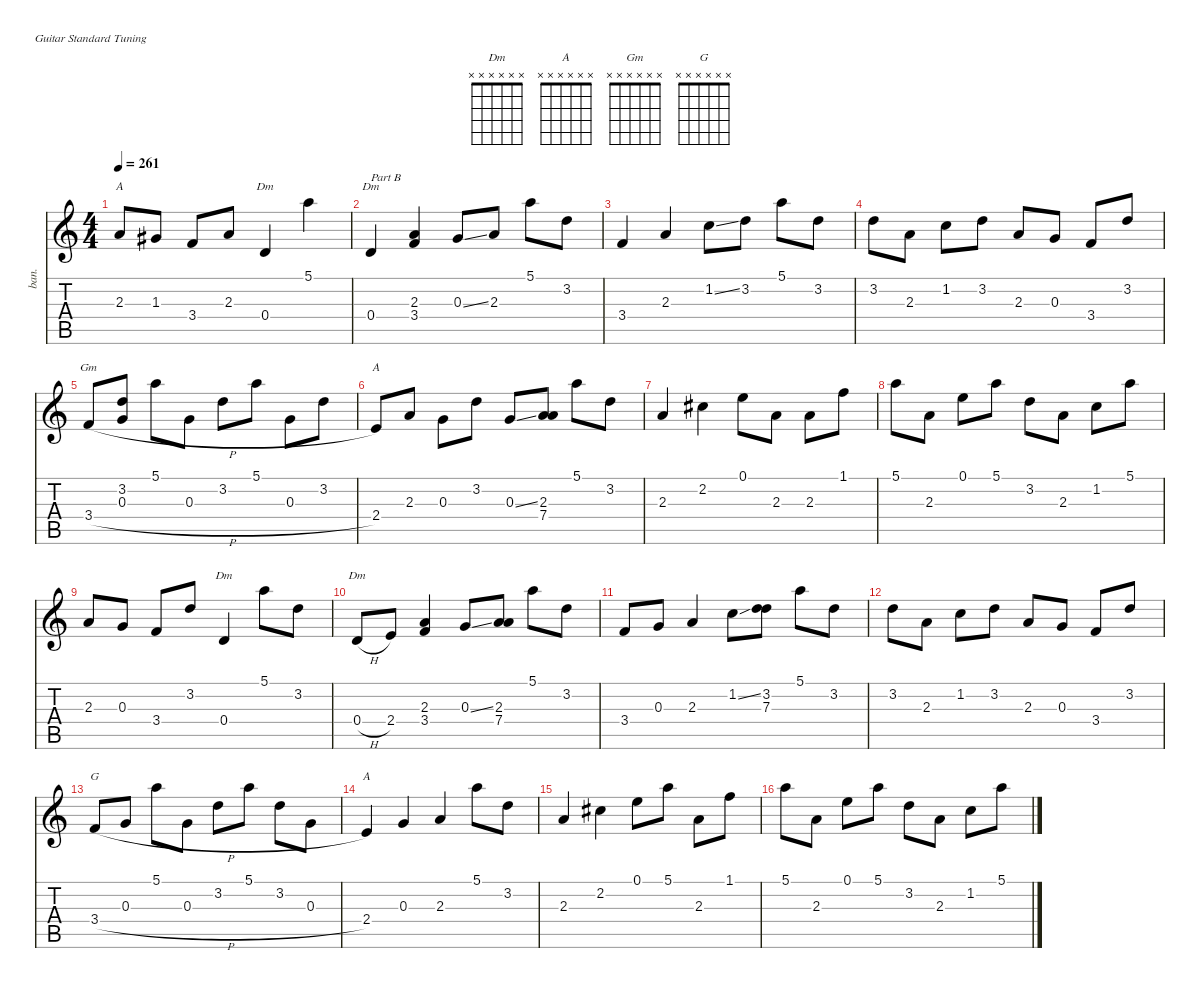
\defaultSystemsLayout 4
\hideDynamics
\bracketExtendMode nobrackets
\track ("Banjo" "ban.") {instrument banjo}
\staff {score tabs}
\tuning (E4 B3 G3 D3 A2 E2)
\displaytranspose 12
\chord ("Dm" x x x x x x)
\chord ("A" x x x x x x)
\chord ("Gm" x x x x x x)
\chord ("G" x x x x x x)
\ts (4 4)
\tempo 261
\clef g2
\ks c
2.3.8{ch "A" dy f beam Up} 1.3{acc #}.8{beam Up} 3.4.8{beam Up} 2.3.8{beam Up} 0.4.4{ch "Dm" beam Up} 5.1.4{beam Down} |
0.4.4{ch "Dm" txt "Part B" beam Up} (2.3 3.4).4{beam Up} 0.3{ss}.8{beam Up} 2.3.8{beam Up} 5.1.8{beam Down} 3.2.8{beam Down} |
3.4.4{beam Up} 2.3.4{beam Up} 1.2{ss}.8{beam Down} 3.2.8{beam Down} 5.1.8{beam Down} 3.2.8{beam Down} |
3.2.8{beam Down} 2.3.8{beam Down} 1.2.8{beam Down} 3.2.8{beam Down} 2.3.8{beam Up} 0.3.8{beam Up} 3.4.8{beam Up} 3.2.8{beam Up} |
3.4{h}.8{ch "Gm" beam Up} (3.2 0.3).8{beam Up} 5.1.8{beam Down} 0.3.8{beam Down} 3.2.8{beam Down} 5.1.8{beam Down} 0.3.8{beam Down} 3.2.8{beam Down} |
2.4.8{ch "A" beam Up} 2.3.8{beam Up} 0.3.8{beam Down} 3.2.8{beam Down} 0.3{ss}.8{beam Up} (7.4 2.3).8{beam Up} 5.1.8{beam Down} 3.2.8{beam Down} |
2.3.4{beam Up} 2.2{acc #}.4{beam Down} 0.1.8{beam Down} 2.3.8{beam Down} 2.3.8{beam Down} 1.1.8{beam Down} |
5.1.8{beam Down} 2.3.8{beam Down} 0.1.8{beam Down} 5.1.8{beam Down} 3.2.8{beam Down} 2.3.8{beam Down} 1.2.8{beam Down} 5.1.8{beam Down} |
2.3.8{beam Up} 0.3.8{beam Up} 3.4.8{beam Up} 3.2.8{beam Up} 0.4.4{ch "Dm" beam Up} 5.1.8{beam Down} 3.2.8{beam Down} |
0.4{h}.8{ch "Dm" beam Up} 2.4.8{beam Up} (2.3 3.4).4{beam Up} 0.3{ss}.8{beam Up} (7.4 2.3).8{beam Up} 5.1.8{beam Down} 3.2.8{beam Down} |
3.4.8{beam Up} 0.3.8{beam Up} 2.3.4{beam Up} 1.2{ss}.8{beam Down} (7.3 3.2).8{beam Down} 5.1.8{beam Down} 3.2.8{beam Down} |
3.2.8{beam Down} 2.3.8{beam Down} 1.2.8{beam Down} 3.2.8{beam Down} 2.3.8{beam Up} 0.3.8{beam Up} 3.4.8{beam Up} 3.2.8{beam Up} |
3.4{h}.8{ch "G" beam Up} 0.3.8{beam Up} 5.1.8{beam Down} 0.3.8{beam Down} 3.2.8{beam Down} 5.1.8{beam Down} 3.2.8{beam Down} 0.3.8{beam Down} |
2.4.4{ch "A" beam Up} 0.3.4{beam Up} 2.3.4{beam Up} 5.1.8{beam Down} 3.2.8{beam Down} |
2.3.4{beam Up} 2.2{acc #}.4{beam Down} 0.1.8{beam Down} 5.1.8{beam Down} 2.3.8{beam Down} 1.1.8{beam Down} |
5.1.8{beam Down} 2.3.8{beam Down} 0.1.8{beam Down} 5.1.8{beam Down} 3.2.8{beam Down} 2.3.8{beam Down} 1.2.8{beam Down} 5.1.8{beam Down}
